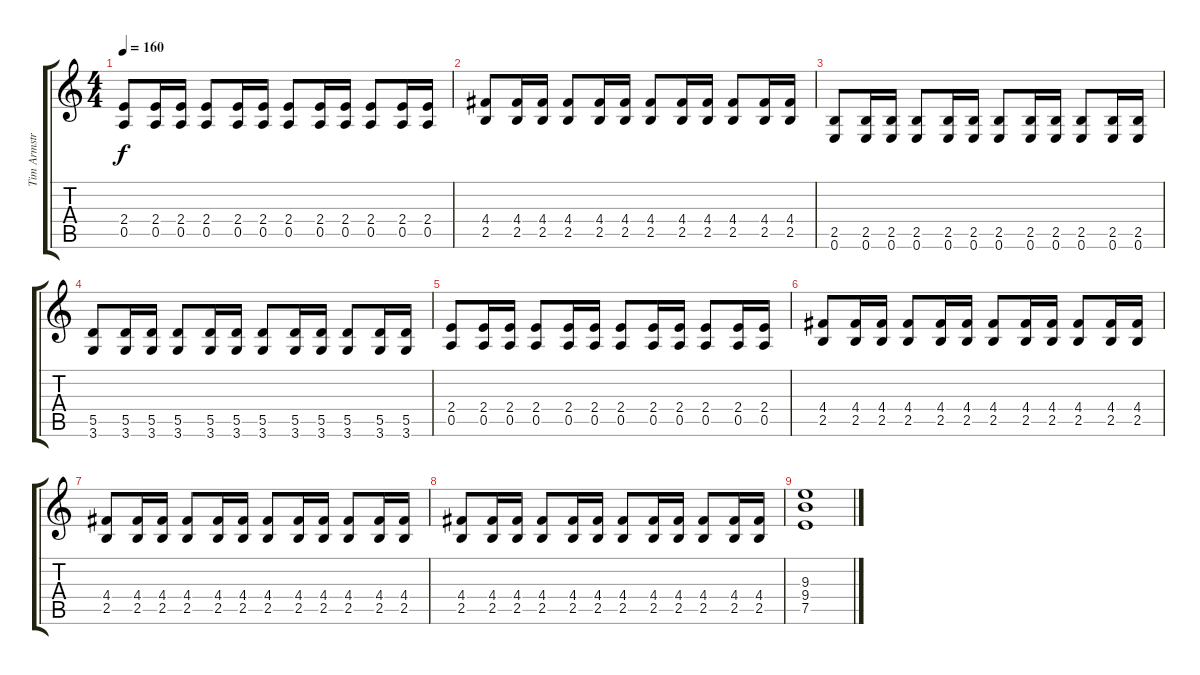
\track ("Tim Armstrong" "Tim Armstr") {instrument distortionguitar}
\staff {score tabs}
\tuning (E4 B3 G3 D3 A2 E2) {hide}
\ts (4 4)
\tempo 160
\clef g2
\ks c
(2.4 0.5).8{dy f} (2.4 0.5).16 (2.4 0.5).16 (2.4 0.5).8 (2.4 0.5).16 (2.4 0.5).16 (2.4 0.5).8 (2.4 0.5).16 (2.4 0.5).16 (2.4 0.5).8 (2.4 0.5).16 (2.4 0.5).16 |
(4.4 2.5).8 (4.4 2.5).16 (4.4 2.5).16 (4.4 2.5).8 (4.4 2.5).16 (4.4 2.5).16 (4.4 2.5).8 (4.4 2.5).16 (4.4 2.5).16 (4.4 2.5).8 (4.4 2.5).16 (4.4 2.5).16 |
(2.5 0.6).8 (2.5 0.6).16 (2.5 0.6).16 (2.5 0.6).8 (2.5 0.6).16 (2.5 0.6).16 (2.5 0.6).8 (2.5 0.6).16 (2.5 0.6).16 (2.5 0.6).8 (2.5 0.6).16 (2.5 0.6).16 |
(5.5 3.6).8 (5.5 3.6).16 (5.5 3.6).16 (5.5 3.6).8 (5.5 3.6).16 (5.5 3.6).16 (5.5 3.6).8 (5.5 3.6).16 (5.5 3.6).16 (5.5 3.6).8 (5.5 3.6).16 (5.5 3.6).16 |
(2.4 0.5).8 (2.4 0.5).16 (2.4 0.5).16 (2.4 0.5).8 (2.4 0.5).16 (2.4 0.5).16 (2.4 0.5).8 (2.4 0.5).16 (2.4 0.5).16 (2.4 0.5).8 (2.4 0.5).16 (2.4 0.5).16 |
(4.4 2.5).8 (4.4 2.5).16 (4.4 2.5).16 (4.4 2.5).8 (4.4 2.5).16 (4.4 2.5).16 (4.4 2.5).8 (4.4 2.5).16 (4.4 2.5).16 (4.4 2.5).8 (4.4 2.5).16 (4.4 2.5).16 |
(4.4 2.5).8 (4.4 2.5).16 (4.4 2.5).16 (4.4 2.5).8 (4.4 2.5).16 (4.4 2.5).16 (4.4 2.5).8 (4.4 2.5).16 (4.4 2.5).16 (4.4 2.5).8 (4.4 2.5).16 (4.4 2.5).16 |
(4.4 2.5).8 (4.4 2.5).16 (4.4 2.5).16 (4.4 2.5).8 (4.4 2.5).16 (4.4 2.5).16 (4.4 2.5).8 (4.4 2.5).16 (4.4 2.5).16 (4.4 2.5).8 (4.4 2.5).16 (4.4 2.5).16 |
(9.3 9.4 7.5).1
